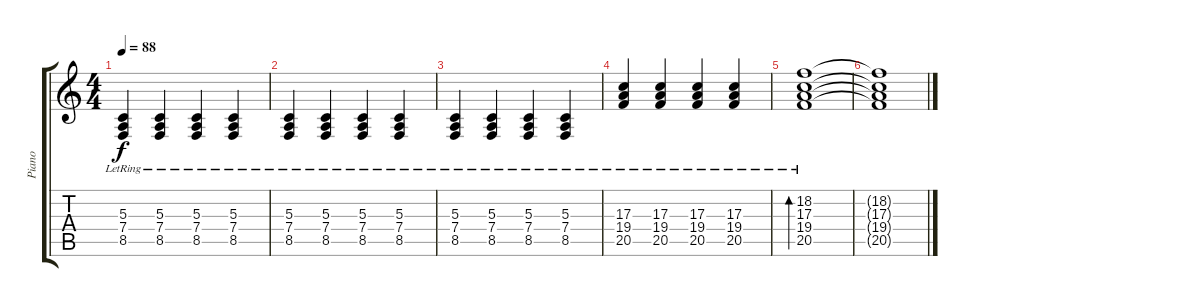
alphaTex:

\track ("Piano" "Piano") {instrument brightacousticpiano}
\staff {score tabs}
\tuning (E4 B3 G3 D3 A2 E2) {hide}
\ts (4 4)
\tempo 88
\clef g2
\ks c
(5.3{lr} 7.4{lr} 8.5{lr}).4{dy f} (5.3{lr} 7.4{lr} 8.5{lr}).4 (5.3{lr} 7.4{lr} 8.5{lr}).4 (5.3{lr} 7.4{lr} 8.5{lr}).4 |
(5.3{lr} 7.4{lr} 8.5{lr}).4 (5.3{lr} 7.4{lr} 8.5{lr}).4 (5.3{lr} 7.4{lr} 8.5{lr}).4 (5.3{lr} 7.4{lr} 8.5{lr}).4 |
(5.3{lr} 7.4{lr} 8.5{lr}).4 (5.3{lr} 7.4{lr} 8.5{lr}).4 (5.3{lr} 7.4{lr} 8.5{lr}).4 (5.3{lr} 7.4{lr} 8.5{lr}).4 |
(17.3{lr} 19.4{lr} 20.5{lr}).4 (17.3{lr} 19.4{lr} 20.5{lr}).4 (17.3{lr} 19.4{lr} 20.5{lr}).4 (17.3{lr} 19.4{lr} 20.5{lr}).4 |
(18.2{lr} 17.3{lr} 19.4{lr} 20.5{lr}).1{bd 240} |
(18.2{t} 17.3{t} 19.4{t} 20.5{t}).1
